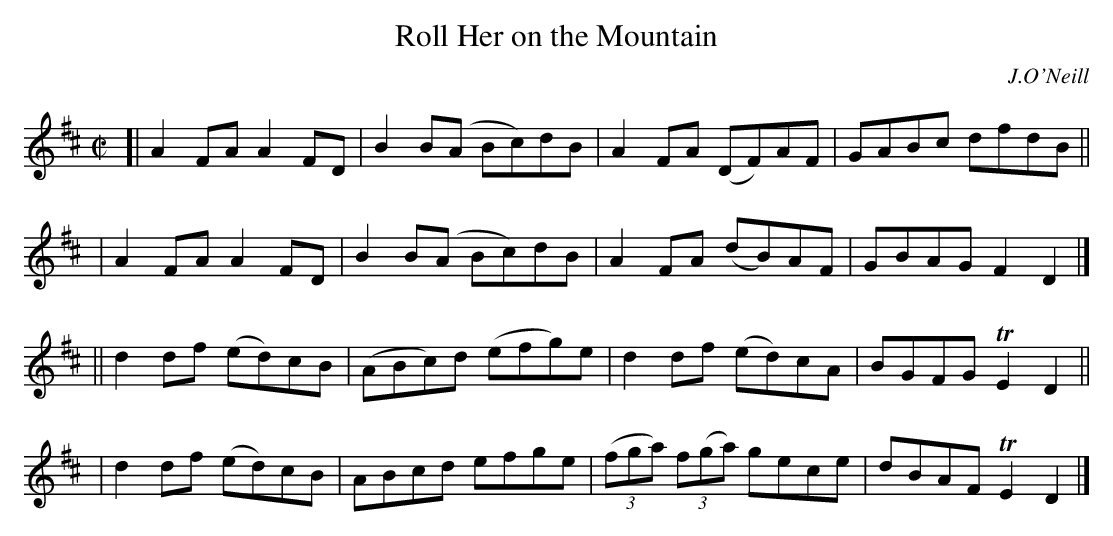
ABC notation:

X:1
T: Roll Her on the Mountain
O: J.O'Neill
M: C|
L: 1/8
K: D
[| A2FA A2FD | B2B(A Bc)dB | A2FA (DF)AF | GABc dfdB ||
|  A2FA A2FD | B2B(A Bc)dB | A2FA (dB)AF | GBAG F2D2 |]
|| d2df (ed)cB | (ABc)d (efg)e | d2df (ed)cA | BGFG TE2D2 ||
|  d2df (ed)cB | ABcd efge | (3(fga) (3f(ga) gece | dBAF TE2D2 |]
